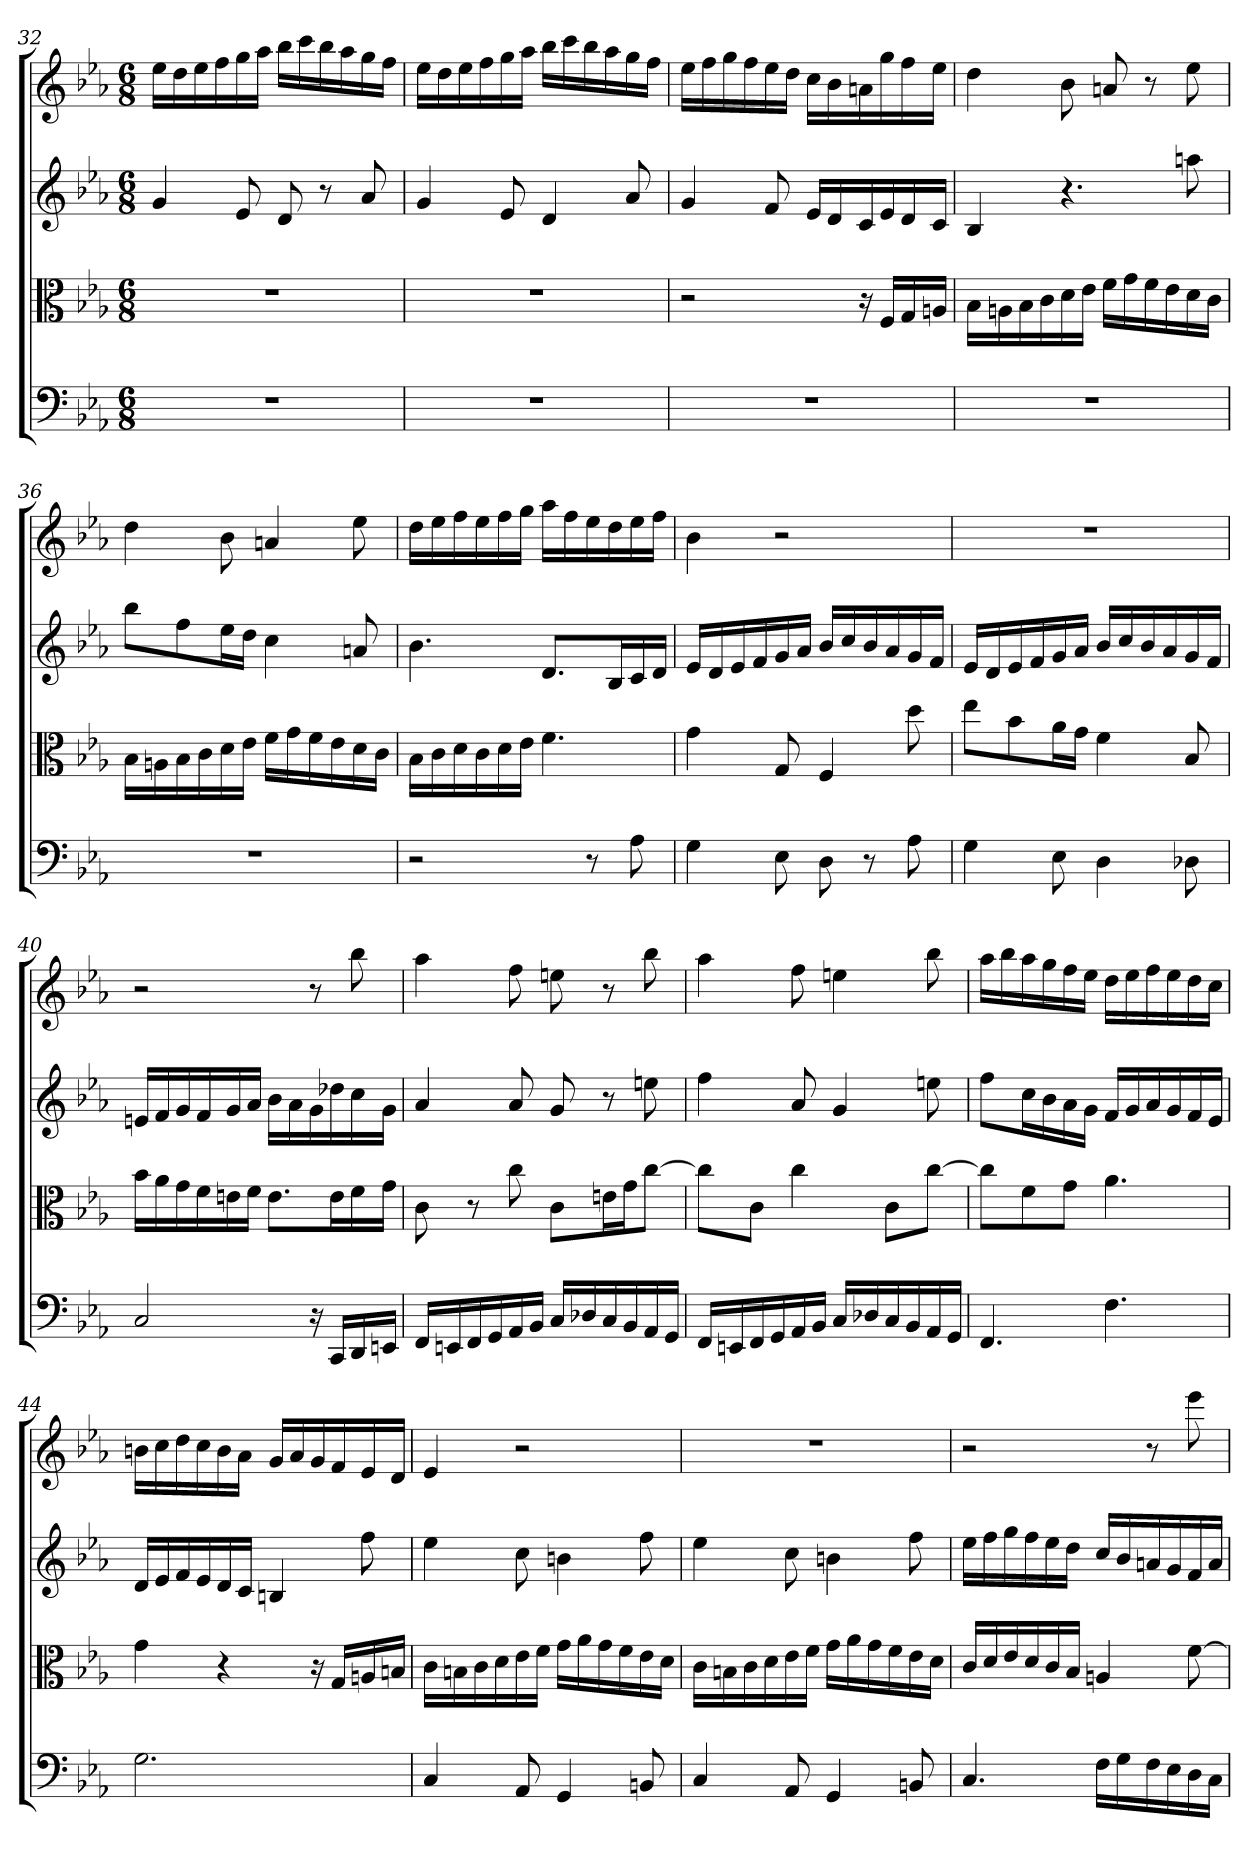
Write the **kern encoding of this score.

**kern	**kern	**kern	**kern
*part4	*part3	*part2	*part1
*staff4	*staff3	*staff2	*staff1
*clefF4	*clefC3	*	*
*k[b-e-a-]	*k[b-e-a-]	*k[b-e-a-]	*k[b-e-a-]
*E-:	*E-:	*E-:	*E-:
*M6/8	*M6/8	*M6/8	*M6/8
=32	=32	=32	=32
2.r	2.r	4g	16ee-LL
.	.	.	16dd
.	.	.	16ee-
.	.	.	16ff
.	.	8e-	16gg
.	.	.	16aa-JJ
.	.	8d	16bb-LL
.	.	.	16ccc
.	.	8r	16bb-
.	.	.	16aa-
.	.	8a-	16gg
.	.	.	16ffJJ
=33	=33	=33	=33
2.r	2.r	4g	16ee-LL
.	.	.	16dd
.	.	.	16ee-
.	.	.	16ff
.	.	8e-	16gg
.	.	.	16aa-JJ
.	.	4d	16bb-LL
.	.	.	16ccc
.	.	.	16bb-
.	.	.	16aa-
.	.	8a-	16gg
.	.	.	16ffJJ
=34	=34	=34	=34
2.r	2r	4g	16ee-LL
.	.	.	16ff
.	.	.	16gg
.	.	.	16ff
.	.	8f	16ee-
.	.	.	16ddJJ
.	.	16e-LL	16ccLL
.	.	16d	16b-
.	16r	16c	16an
.	16F/LL	16e-	16gg
.	16G/	16d	16ff
.	16An/JJ	16cJJ	16ee-JJ
=35	=35	=35	=35
2.r	16B-\LL	4B-	4dd
.	16An\	.	.
.	16B-\	.	.
.	16c\	.	.
.	16d\	4.r	8b-
.	16e-\JJ	.	.
.	16f\LL	.	8an
.	16g\	.	.
.	16f\	.	8r
.	16e-\	.	.
.	16d\	8aan	8ee-
.	16c\JJ	.	.
=36	=36	=36	=36
2.r	16B-\LL	8bb-L	4dd
.	16An\	.	.
.	16B-\	8ff	.
.	16c\	.	.
.	16d\	16ee-L	8b-
.	16e-\JJ	16ddJJ	.
.	16f\LL	4cc	4an
.	16g\	.	.
.	16f\	.	.
.	16e-\	.	.
.	16d\	8an	8ee-
.	16c\JJ	.	.
=37	=37	=37	=37
2r	16B-\LL	4.b-	16ddLL
.	16c\	.	16ee-
.	16d\	.	16ff
.	16c\	.	16ee-
.	16d\	.	16ff
.	16e-\JJ	.	16ggJJ
.	4.f	8.dL	16aa-LL
.	.	.	16ff
8r	.	.	16ee-
.	.	16B-L	16dd
8A-	.	16c	16ee-
.	.	16dJJ	16ffJJ
=38	=38	=38	=38
4G	4g	16e-LL	4b-
.	.	16d	.
.	.	16e-	.
.	.	16f	.
8E-	8G	16g	2r
.	.	16a-JJ	.
8D	4F	16b-LL	.
.	.	16cc	.
8r	.	16b-	.
.	.	16a-	.
8A-	8dd	16g	.
.	.	16fJJ	.
=39	=39	=39	=39
4G	8ee-\L	16e-LL	2.r
.	.	16d	.
.	8b-\	16e-	.
.	.	16f	.
8E-	16a-\L	16g	.
.	16g\JJ	16a-JJ	.
4D	4f	16b-LL	.
.	.	16cc	.
.	.	16b-	.
.	.	16a-	.
8D-X	8B-	16g	.
.	.	16fJJ	.
=40	=40	=40	=40
2C	16b-\LL	16enLL	2r
.	16a-\	16f	.
.	16g\	16g	.
.	16f\	16f	.
.	16en\	16g	.
.	16f\JJ	16a-JJ	.
.	8.e\L	16b-LL	.
.	.	16a-	.
16r	.	16g	8r
16CC/LL	16e\L	16dd-X	.
16DD/	16f\	16cc	8bb-
16EEn/JJ	16g\JJ	16gJJ	.
=41	=41	=41	=41
16FF/LL	8c	4a-	4aa-
16EEn/	.	.	.
16FF/	8r	.	.
16GG/	.	.	.
16AA-/	8cc	8a-	8ff
16BB-/JJ	.	.	.
16C/LL	8c\L	8g	8een
16D-X/	.	.	.
16C/	16en\L	8r	8r
16BB-/	16g\J	.	.
16AA-/	[8cc\J	8een	8bb-
16GG/JJ	.	.	.
=42	=42	=42	=42
16FF/LL	8cc\L]	4ff	4aa-
16EEn/	.	.	.
16FF/	8c\J	.	.
16GG/	.	.	.
16AA-/	4cc	8a-	8ff
16BB-/JJ	.	.	.
16C/LL	.	4g	4een
16D-X/	.	.	.
16C/	8c\L	.	.
16BB-/	.	.	.
16AA-/	[8cc\J	8een	8bb-
16GG/JJ	.	.	.
=43	=43	=43	=43
4.FF	8cc\L]	8ffL	16aa-LL
.	.	.	16bb-
.	8f\	16ccL	16aa-
.	.	16b-	16gg
.	8g\J	16a-	16ff
.	.	16gJJ	16ee-JJ
4.F	4.a-	16fLL	16ddLL
.	.	16g	16ee-
.	.	16a-	16ff
.	.	16g	16ee-
.	.	16f	16dd
.	.	16e-JJ	16ccJJ
=44	=44	=44	=44
2.G	4g	16dLL	16bnLL
.	.	16e-	16cc
.	.	16f	16dd
.	.	16e-	16cc
.	4r	16d	16b
.	.	16cJJ	16a-JJ
.	.	4Bn	16gLL
.	.	.	16a-
.	16r	.	16g
.	16G/LL	.	16f
.	16An/	8ff	16e-
.	16Bn/JJ	.	16dJJ
=45	=45	=45	=45
4C	16c\LL	4ee-	4e-
.	16Bn\	.	.
.	16c\	.	.
.	16d\	.	.
8AA-	16e-\	8cc	2r
.	16f\JJ	.	.
4GG	16g\LL	4bn	.
.	16a-\	.	.
.	16g\	.	.
.	16f\	.	.
8BBn	16e-\	8ff	.
.	16d\JJ	.	.
=46	=46	=46	=46
4C	16c\LL	4ee-	2.r
.	16Bn\	.	.
.	16c\	.	.
.	16d\	.	.
8AA-	16e-\	8cc	.
.	16f\JJ	.	.
4GG	16g\LL	4bn	.
.	16a-\	.	.
.	16g\	.	.
.	16f\	.	.
8BBn	16e-\	8ff	.
.	16d\JJ	.	.
=47	=47	=47	=47
4.C	16c/LL	16ee-LL	2r
.	16d/	16ff	.
.	16e-/	16gg	.
.	16d/	16ff	.
.	16c/	16ee-	.
.	16B-/JJ	16ddJJ	.
16F\LL	4An	16ccLL	.
16G\	.	16b-	.
16F\	.	16an	8r
16E-\	.	16g	.
16D\	[8f	16f	8eee-
16C\JJ	.	16aJJ	.
=	=	=	=
*-	*-	*-	*-
